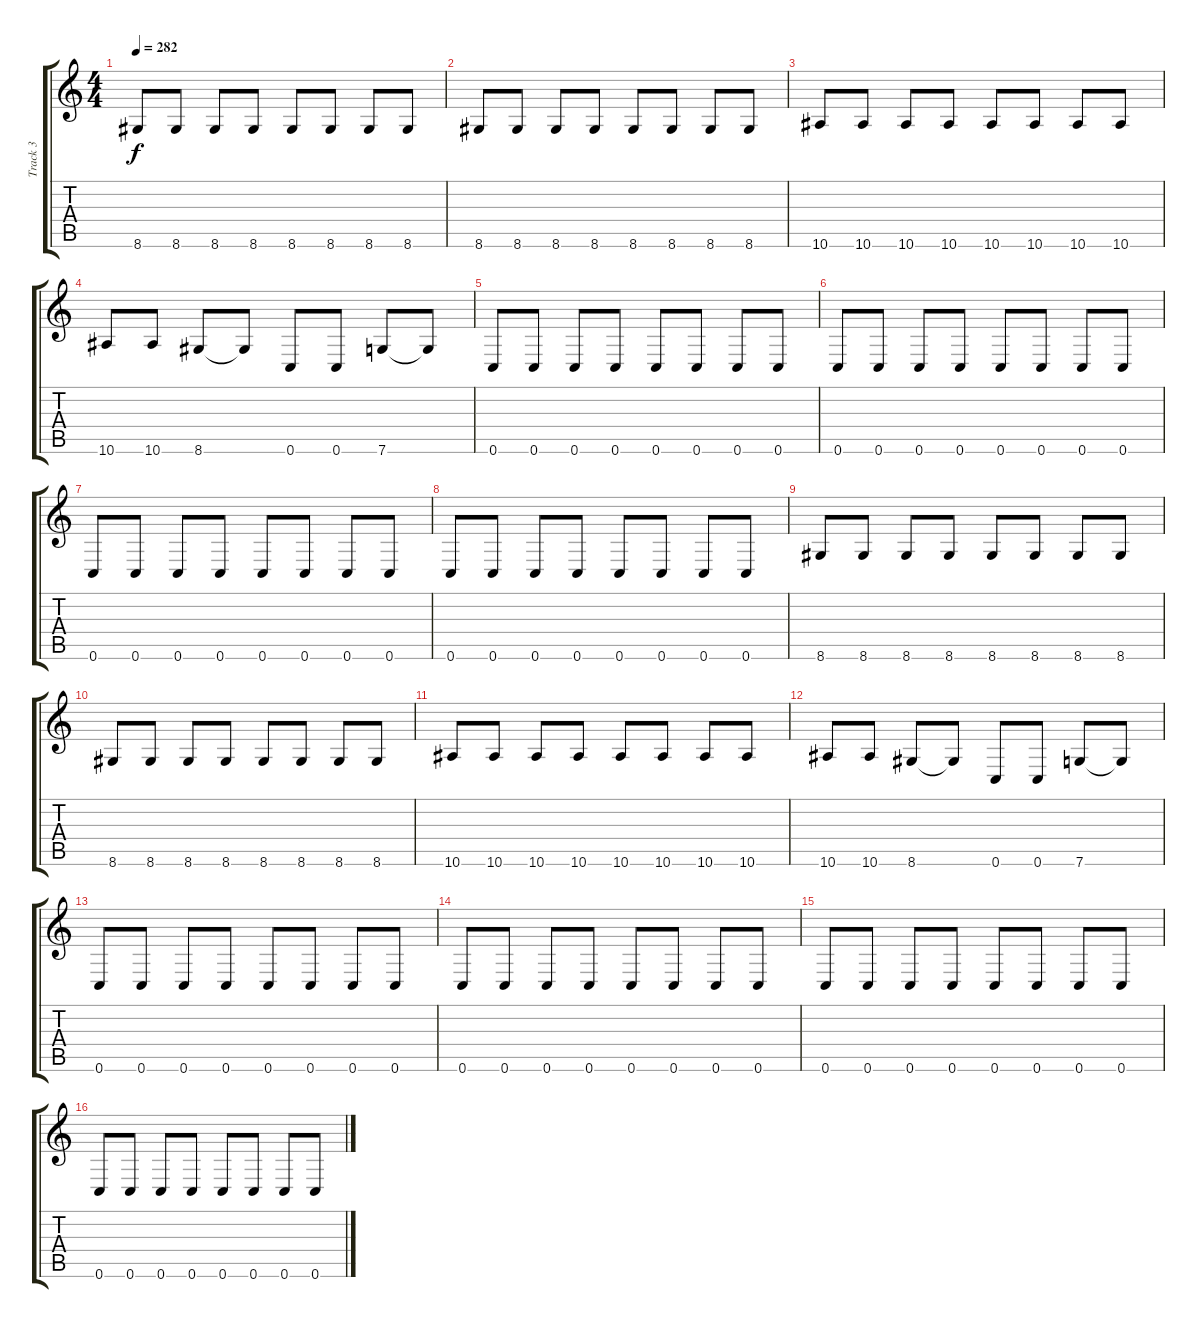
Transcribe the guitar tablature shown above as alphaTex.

\track ("Track 3" "Track 3") {instrument electricbasspick}
\staff {score tabs}
\tuning (D4 A3 F3 C3 G2 C2) {hide}
\ts (4 4)
\tempo 282
\clef g2
\ks c
8.6.8{dy f} 8.6.8 8.6.8 8.6.8 8.6.8 8.6.8 8.6.8 8.6.8 |
8.6.8 8.6.8 8.6.8 8.6.8 8.6.8 8.6.8 8.6.8 8.6.8 |
10.6.8 10.6.8 10.6.8 10.6.8 10.6.8 10.6.8 10.6.8 10.6.8 |
10.6.8 10.6.8 8.6.8 8.6{t}.8 0.6.8 0.6.8 7.6.8 7.6{t}.8 |
0.6.8 0.6.8 0.6.8 0.6.8 0.6.8 0.6.8 0.6.8 0.6.8 |
0.6.8 0.6.8 0.6.8 0.6.8 0.6.8 0.6.8 0.6.8 0.6.8 |
0.6.8 0.6.8 0.6.8 0.6.8 0.6.8 0.6.8 0.6.8 0.6.8 |
0.6.8 0.6.8 0.6.8 0.6.8 0.6.8 0.6.8 0.6.8 0.6.8 |
8.6.8 8.6.8 8.6.8 8.6.8 8.6.8 8.6.8 8.6.8 8.6.8 |
8.6.8 8.6.8 8.6.8 8.6.8 8.6.8 8.6.8 8.6.8 8.6.8 |
10.6.8 10.6.8 10.6.8 10.6.8 10.6.8 10.6.8 10.6.8 10.6.8 |
10.6.8 10.6.8 8.6.8 8.6{t}.8 0.6.8 0.6.8 7.6.8 7.6{t}.8 |
0.6.8 0.6.8 0.6.8 0.6.8 0.6.8 0.6.8 0.6.8 0.6.8 |
0.6.8 0.6.8 0.6.8 0.6.8 0.6.8 0.6.8 0.6.8 0.6.8 |
0.6.8 0.6.8 0.6.8 0.6.8 0.6.8 0.6.8 0.6.8 0.6.8 |
0.6.8 0.6.8 0.6.8 0.6.8 0.6.8 0.6.8 0.6.8 0.6.8
